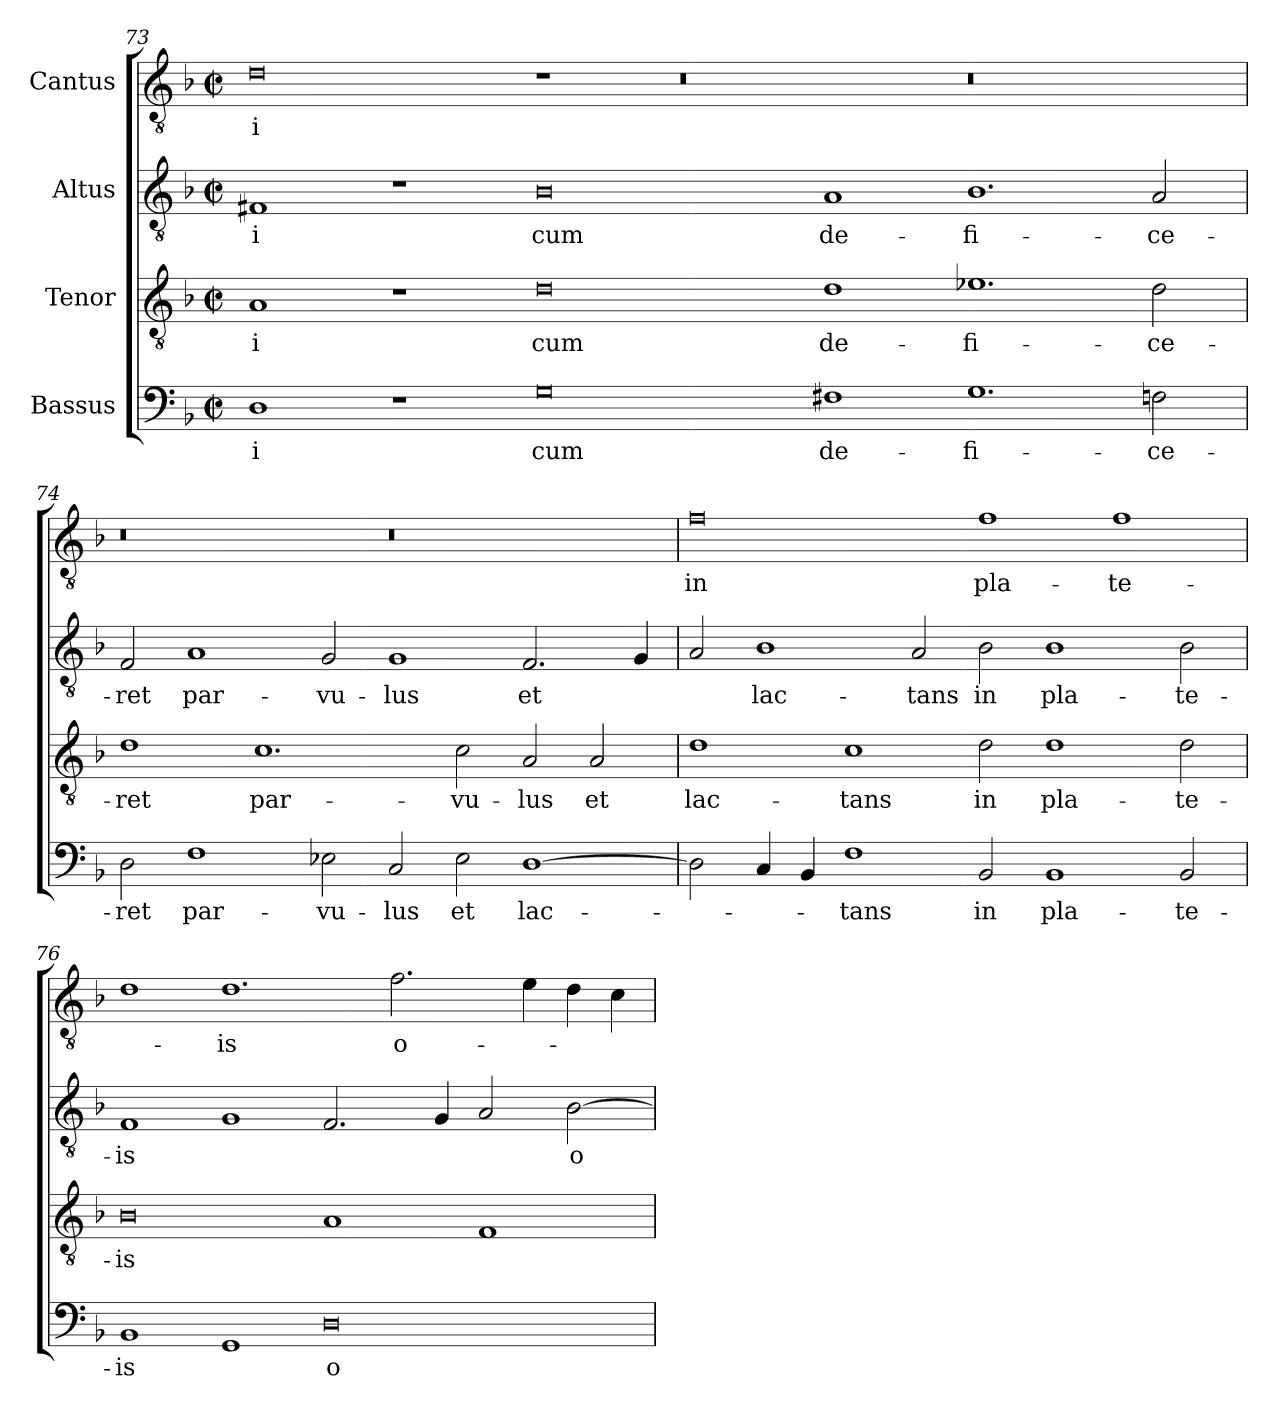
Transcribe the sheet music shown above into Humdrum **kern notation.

**kern	**text	**kern	**text	**kern	**text	**kern	**text
*part4	*part4	*part3	*part3	*part2	*part2	*part1	*part1
*staff4	*staff4	*staff3	*staff3	*staff2	*staff2	*staff1	*staff1
*I"Bassus	*	*I"Tenor	*	*I"Altus	*	*I"Cantus	*
*clefF4	*	*clefGv2	*	*clefGv2	*	*clefGv2	*
*k[b-]	*	*k[b-]	*	*k[b-]	*	*k[b-]	*
*F:	*	*F:	*	*F:	*	*F:	*
*M2/2	*	*M2/2	*	*M2/2	*	*M2/2	*
*met(c|)	*	*met(c|)	*	*met(c|)	*	*met(c|)	*
=73	=73	=73	=73	=73	=73	=73	=73
!	!LO:LY:b	!	!LO:LY:b	!	!LO:LY:b	!	!LO:LY:b
1D	-i	1A	-i	1F#X	-i	0d	-i
1r	.	1r	.	1r	.	.	.
!	!LO:LY:b	!	!LO:LY:b	!	!LO:LY:b	!	!
0G	cum	0d	cum	0B-	cum	1r	.
.	.	.	.	.	.	0r	.
!	!LO:LY:b	!	!LO:LY:b	!	!LO:LY:b	!	!
1F#X	de-	1d	de-	1A	de-	.	.
!	!LO:LY:b	!	!LO:LY:b	!	!LO:LY:b	!	!
1.G	-fi-	1.e-X	-fi-	1.B-	-fi-	0r	.
!	!LO:LY:b	!	!LO:LY:b	!	!LO:LY:b	!	!
2Fn\	-ce-	2d\	-ce-	2A/	-ce-	.	.
!!LO:LB:g=z
=74	=74	=74	=74	=74	=74	=74	=74
!	!LO:LY:b	!	!LO:LY:b	!	!LO:LY:b	!	!
2D\	-ret	1d	-ret	2F/	-ret	0r	.
!	!LO:LY:b	!	!	!	!LO:LY:b	!	!
1F	par-	.	.	1A	par-	.	.
!	!	!	!LO:LY:b	!	!	!	!
.	.	1.c	par-	.	.	.	.
!	!LO:LY:b	!	!	!	!LO:LY:b	!	!
2E-X\	-vu-	.	.	2G/	-vu-	.	.
!	!LO:LY:b	!	!	!	!LO:LY:b	!	!
2C/	-lus	.	.	1G	-lus	0r	.
!	!LO:LY:b	!	!LO:LY:b	!	!	!	!
2E-\	et	2c\	-vu-	.	.	.	.
!	!LO:LY:b	!	!LO:LY:b	!	!LO:LY:b	!	!
[1D	lac-	2A/	-lus	2.F/	et	.	.
!	!	!	!LO:LY:b	!	!	!	!
.	.	2A/	et	.	.	.	.
.	.	.	.	4G/	.	.	.
=75	=75	=75	=75	=75	=75	=75	=75
!	!	!	!LO:LY:b	!	!	!	!LO:LY:b
2D\]	.	1d	lac-	2A/	.	0f	in
!	!	!	!	!	!LO:LY:b	!	!
4C/	.	.	.	1B-	lac-	.	.
4BB-/	.	.	.	.	.	.	.
!	!LO:LY:b	!	!LO:LY:b	!	!	!	!
1F	-tans	1c	-tans	.	.	.	.
!	!	!	!	!	!LO:LY:b	!	!
.	.	.	.	2A/	-tans	.	.
!	!LO:LY:b	!	!LO:LY:b	!	!LO:LY:b	!	!LO:LY:b
2BB-/	in	2d\	in	2B-\	in	1f	pla-
!	!LO:LY:b	!	!LO:LY:b	!	!LO:LY:b	!	!
1BB-	pla-	1d	pla-	1B-	pla-	.	.
!	!	!	!	!	!	!	!LO:LY:b
.	.	.	.	.	.	1f	-te-
!	!LO:LY:b	!	!LO:LY:b	!	!LO:LY:b	!	!
2BB-/	-te-	2d\	-te-	2B-\	-te-	.	.
=76	=76	=76	=76	=76	=76	=76	=76
!	!LO:LY:b	!	!LO:LY:b	!	!LO:LY:b	!	!
1BB-	-is	0B-	-is	1F	-is	1d	.
!	!	!	!	!	!	!	!LO:LY:b
1GG	.	.	.	1G	.	1.d	-is
!	!LO:LY:b	!	!	!	!	!	!
0D	o-	1A	.	2.F/	.	.	.
!	!	!	!	!	!	!	!LO:LY:b
.	.	.	.	.	.	2.f\	o-
.	.	.	.	4G/	.	.	.
.	.	1F	.	2A/	.	.	.
.	.	.	.	.	.	4e\	.
!	!	!	!	!	!LO:LY:b	!	!
.	.	.	.	[2B-\	o-	4d\	.
.	.	.	.	.	.	4c\	.
=	=	=	=	=	=	=	=
*-	*-	*-	*-	*-	*-	*-	*-
